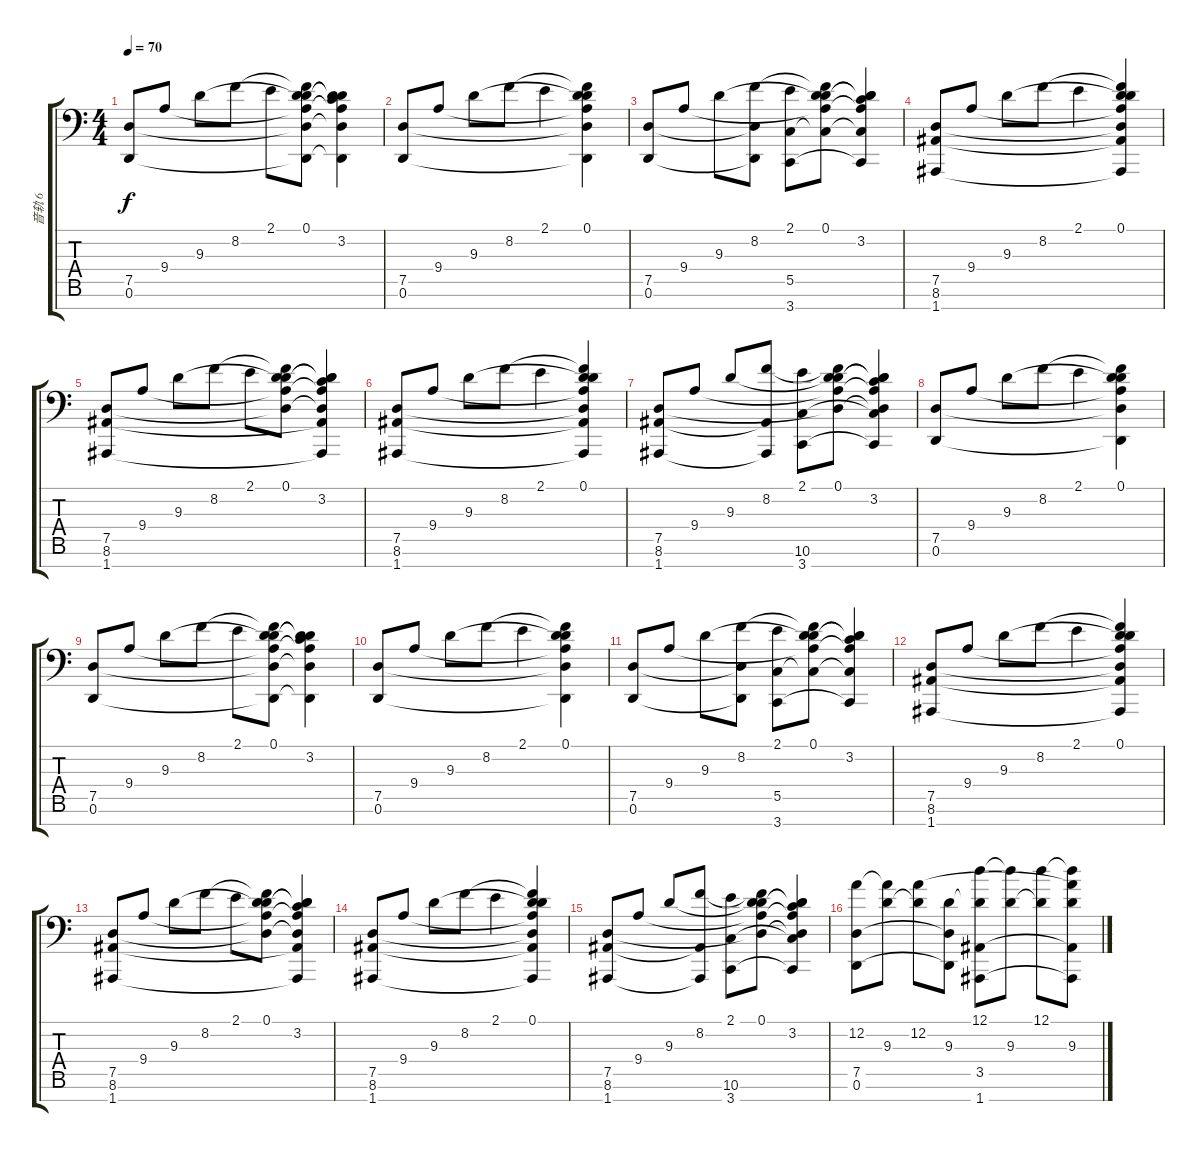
\track ("音轨 6" "音轨 6") {instrument acousticgrandpiano}
\staff {score tabs}
\tuning (D4 A3 F3 C3 G2 D2 A1) {hide}
\ts (4 4)
\tempo 70
\clef f4
\ks c
(7.5 0.6).8{dy f} 9.4.8 9.3.8 8.2.8 2.1.8 (0.1 8.2{t} 9.3{t} 9.4{t} 7.5{t} 0.6{t}).8 (0.1{t} 3.2 9.3{t} 9.4{t} 7.5{t} 0.6{t}).4 |
(7.5 0.6).8 9.4.8 9.3.8 8.2.8 2.1.4 (0.1 8.2{t} 9.3{t} 9.4{t} 7.5{t} 0.6{t}).4 |
(7.5 0.6).8 9.4.8 9.3.8 (8.2 7.5{t} 0.6{t}).8 (2.1 5.5 3.7).8 (0.1 8.2{t} 9.3{t} 9.4{t} 5.5{t}).8 (0.1{t} 3.2 9.3{t} 9.4{t} 5.5{t} 3.7{t}).4 |
(7.5 8.6 1.7).8 9.4.8 9.3.8 8.2.8 2.1.4 (0.1 8.2{t} 9.3{t} 9.4{t} 7.5{t} 8.6{t} 1.7{t}).4 |
(7.5 8.6 1.7).8 9.4.8 9.3.8 8.2.8 2.1.8 (0.1 8.2{t} 9.3{t} 9.4{t} 7.5{t}).8 (0.1{t} 3.2 9.3{t} 9.4{t} 7.5{t} 8.6{t} 1.7{t}).4 |
(7.5 8.6 1.7).8 9.4.8 9.3.8 8.2.8 2.1.4 (0.1 8.2{t} 9.3{t} 9.4{t} 7.5{t} 8.6{t} 1.7{t}).4 |
(7.5 8.6 1.7).8 9.4.8 9.3.8 (8.2 8.6{t} 1.7{t}).8 (2.1 10.6 3.7).8 (0.1 8.2{t} 9.3{t} 9.4{t} 7.5{t}).8 (0.1{t} 3.2 9.3{t} 9.4{t} 7.5{t} 10.6{t} 3.7{t}).4 |
(7.5 0.6).8 9.4.8 9.3.8 8.2.8 2.1.4 (0.1 8.2{t} 9.3{t} 9.4{t} 7.5{t} 0.6{t}).4 |
(7.5 0.6).8 9.4.8 9.3.8 8.2.8 2.1.8 (0.1 8.2{t} 9.3{t} 9.4{t} 7.5{t} 0.6{t}).8 (0.1{t} 3.2 9.3{t} 9.4{t} 7.5{t} 0.6{t}).4 |
(7.5 0.6).8 9.4.8 9.3.8 8.2.8 2.1.4 (0.1 8.2{t} 9.3{t} 9.4{t} 7.5{t} 0.6{t}).4 |
(7.5 0.6).8 9.4.8 9.3.8 (8.2 7.5{t} 0.6{t}).8 (2.1 5.5 3.7).8 (0.1 8.2{t} 9.3{t} 9.4{t} 5.5{t}).8 (0.1{t} 3.2 9.3{t} 9.4{t} 5.5{t} 3.7{t}).4 |
(7.5 8.6 1.7).8 9.4.8 9.3.8 8.2.8 2.1.4 (0.1 8.2{t} 9.3{t} 9.4{t} 7.5{t} 8.6{t} 1.7{t}).4 |
(7.5 8.6 1.7).8 9.4.8 9.3.8 8.2.8 2.1.8 (0.1 8.2{t} 9.3{t} 9.4{t} 7.5{t}).8 (0.1{t} 3.2 9.3{t} 9.4{t} 7.5{t} 8.6{t} 1.7{t}).4 |
(7.5 8.6 1.7).8 9.4.8 9.3.8 8.2.8 2.1.4 (0.1 8.2{t} 9.3{t} 9.4{t} 7.5{t} 8.6{t} 1.7{t}).4 |
(7.5 8.6 1.7).8 9.4.8 9.3.8 (8.2 8.6{t} 1.7{t}).8 (2.1 10.6 3.7).8 (0.1 8.2{t} 9.3{t} 9.4{t} 7.5{t}).8 (0.1{t} 3.2 9.3{t} 9.4{t} 7.5{t} 10.6{t} 3.7{t}).4 |
(12.2 7.5 0.6).8 (12.2{t} 9.3).8 (12.2 9.3{t}).8 (9.3 7.5{t} 0.6{t}).8 (12.1 9.3{t} 3.5 1.7).8 (12.1{t} 9.3).8 (12.1 9.3{t}).8 (12.1{t} 12.2{t} 9.3 3.5{t} 1.7{t}).8
